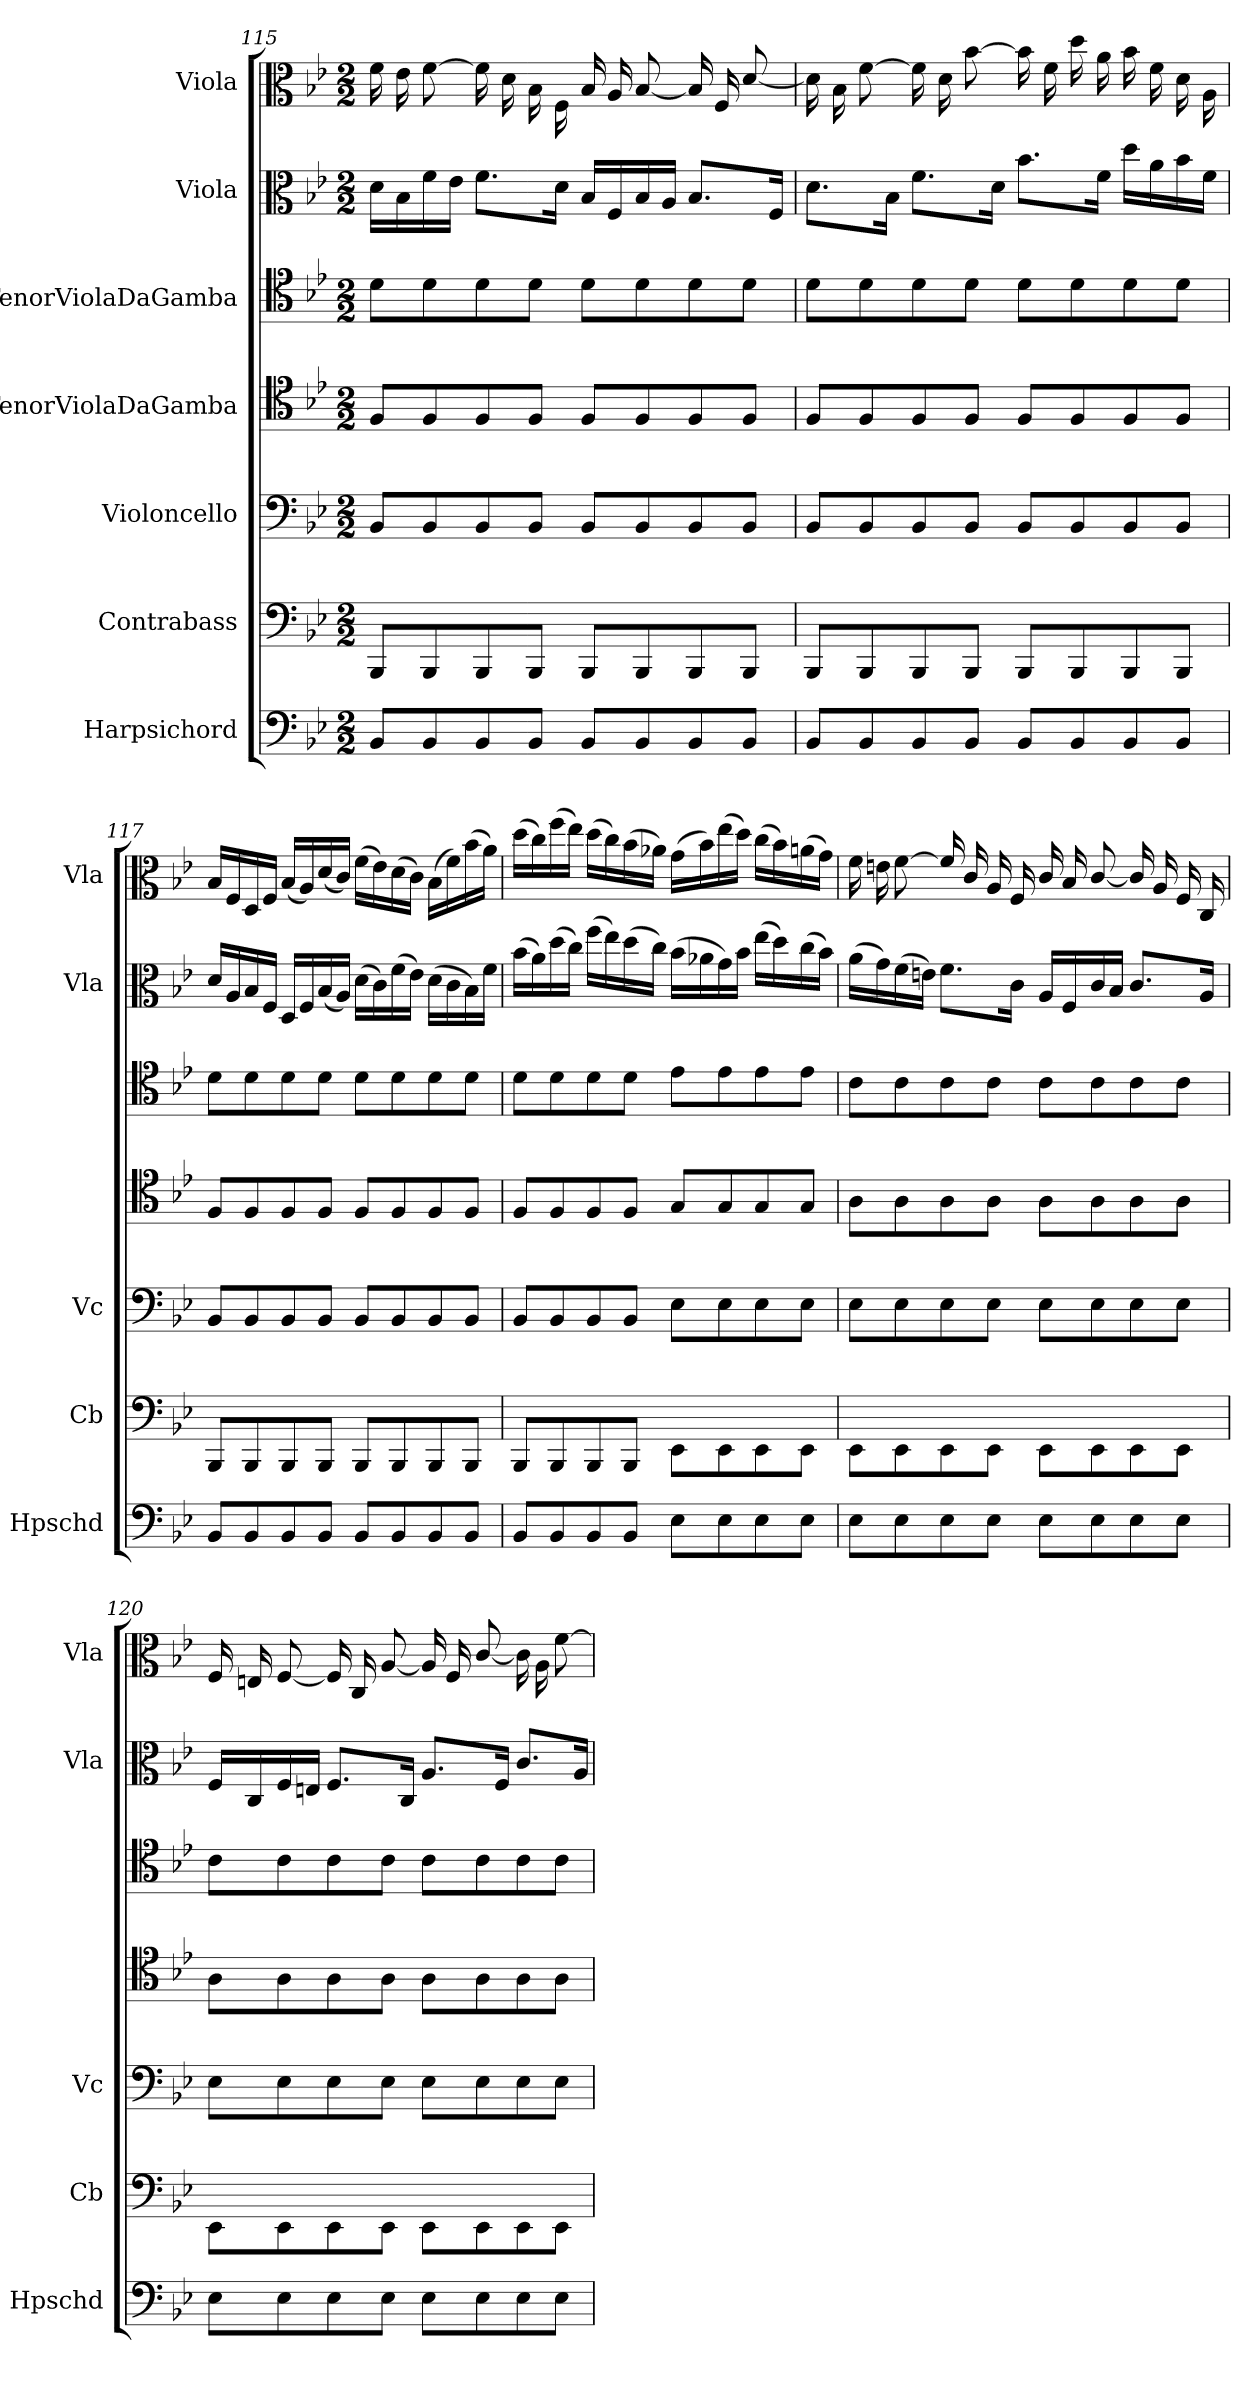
**kern	**kern	**kern	**kern	**kern	**kern	**kern
*part7	*part6	*part5	*part4	*part3	*part2	*part1
*staff7	*staff6	*staff5	*staff4	*staff3	*staff2	*staff1
*I"Harpsichord	*I"Contrabass	*I"Violoncello	*I"TenorViolaDaGamba	*I"TenorViolaDaGamba	*I"Viola	*I"Viola
*I'Hpschd	*I'Cb	*I'Vc	*	*	*I'Vla	*I'Vla
*clefF4	*clefF4	*clefF4	*clefC4	*clefC4	*clefC3	*clefC3
*k[b-e-]	*k[b-e-]	*k[b-e-]	*k[b-e-]	*k[b-e-]	*k[b-e-]	*k[b-e-]
*B-:	*B-:	*B-:	*B-:	*B-:	*B-:	*B-:
*M2/2	*M2/2	*M2/2	*M2/2	*M2/2	*M2/2	*M2/2
=115	=115	=115	=115	=115	=115	=115
8BB-/L	8BBB-/L	8BB-/L	8F/L	8d\L	16d\LL	16f\
.	.	.	.	.	16B-\	16e-\
8BB-/	8BBB-/	8BB-/	8F/	8d\	16f\	[8f\
.	.	.	.	.	16e-\JJ	.
8BB-/	8BBB-/	8BB-/	8F/	8d\	8.f\L	16f\]
.	.	.	.	.	.	16d\
8BB-/J	8BBB-/J	8BB-/J	8F/J	8d\J	.	16B-\
.	.	.	.	.	16d\Jk	16F\
8BB-/L	8BBB-/L	8BB-/L	8F/L	8d\L	16B-/LL	16B-/
.	.	.	.	.	16F/	16A/
8BB-/	8BBB-/	8BB-/	8F/	8d\	16B-/	[8B-/
.	.	.	.	.	16A/JJ	.
8BB-/	8BBB-/	8BB-/	8F/	8d\	8.B-/L	16B-/]
.	.	.	.	.	.	16F/
8BB-/J	8BBB-/J	8BB-/J	8F/J	8d\J	.	[8d/
.	.	.	.	.	16F/Jk	.
=116	=116	=116	=116	=116	=116	=116
8BB-/L	8BBB-/L	8BB-/L	8F/L	8d\L	8.d\L	16d\]
.	.	.	.	.	.	16B-\
8BB-/	8BBB-/	8BB-/	8F/	8d\	.	[8f\
.	.	.	.	.	16B-\Jk	.
8BB-/	8BBB-/	8BB-/	8F/	8d\	8.f\L	16f\]
.	.	.	.	.	.	16d\
8BB-/J	8BBB-/J	8BB-/J	8F/J	8d\J	.	[8b-\
.	.	.	.	.	16d\Jk	.
8BB-/L	8BBB-/L	8BB-/L	8F/L	8d\L	8.b-\L	16b-\]
.	.	.	.	.	.	16f\
8BB-/	8BBB-/	8BB-/	8F/	8d\	.	16dd\
.	.	.	.	.	16f\Jk	16a\
8BB-/	8BBB-/	8BB-/	8F/	8d\	16dd\LL	16b-\
.	.	.	.	.	16a\	16f\
8BB-/J	8BBB-/J	8BB-/J	8F/J	8d\J	16b-\	16d\
.	.	.	.	.	16f\JJ	16A\
=117	=117	=117	=117	=117	=117	=117
8BB-/L	8BBB-/L	8BB-/L	8F/L	8d\L	16d/LL	16B-/LL
.	.	.	.	.	16A/	16F/
8BB-/	8BBB-/	8BB-/	8F/	8d\	16B-/	16D/
.	.	.	.	.	16F/JJ	16F/JJ
8BB-/	8BBB-/	8BB-/	8F/	8d\	16D/LL	(16B-/LL
.	.	.	.	.	16F/	16A/)
8BB-/J	8BBB-/J	8BB-/J	8F/J	8d\J	(16B-/	(16d/
.	.	.	.	.	16A/JJ)	16c/JJ)
8BB-/L	8BBB-/L	8BB-/L	8F/L	8d\L	(16d\LL	(16f\LL
.	.	.	.	.	16c\)	16e-\)
8BB-/	8BBB-/	8BB-/	8F/	8d\	(16f\	(16d\
.	.	.	.	.	16e-\JJ)	16c\JJ)
8BB-/	8BBB-/	8BB-/	8F/	8d\	(16d\LL	(16B-\LL
.	.	.	.	.	16c\	16f\)
8BB-/J	8BBB-/J	8BB-/J	8F/J	8d\J	16B-\)	(16b-\
.	.	.	.	.	16f\JJ	16a\JJ)
=118	=118	=118	=118	=118	=118	=118
8BB-/L	8BBB-/L	8BB-/L	8F/L	8d\L	(16b-\LL	(16dd\LL
.	.	.	.	.	16a\)	16cc\)
8BB-/	8BBB-/	8BB-/	8F/	8d\	(16dd\	(16ff\
.	.	.	.	.	16cc\JJ)	16ee-\JJ)
8BB-/	8BBB-/	8BB-/	8F/	8d\	(16ff\LL	(16dd\LL
.	.	.	.	.	16ee-\)	16cc\)
8BB-/J	8BBB-/J	8BB-/J	8F/J	8d\J	(16dd\	(16b-\
.	.	.	.	.	16cc\JJ)	16a-X\JJ)
8E-\L	8EE-\L	8E-\L	8G/L	8e-\L	(16b-\LL	(16g\LL
.	.	.	.	.	16a-X\	16b-\)
8E-\	8EE-\	8E-\	8G/	8e-\	16g\)	(16ee-\
.	.	.	.	.	16b-\JJ	16dd\JJ)
8E-\	8EE-\	8E-\	8G/	8e-\	(16ee-\LL	(16cc\LL
.	.	.	.	.	16dd\)	16b-\)
8E-\J	8EE-\J	8E-\J	8G/J	8e-\J	(16cc\	(16an\
.	.	.	.	.	16b-\JJ)	16g\JJ)
=119	=119	=119	=119	=119	=119	=119
8E-\L	8EE-\L	8E-\L	8A\L	8c\L	(16a\LL	16f\
.	.	.	.	.	16g\)	16en\
8E-\	8EE-\	8E-\	8A\	8c\	(16f\	[8f\
.	.	.	.	.	16en\JJ)	.
8E-\	8EE-\	8E-\	8A\	8c\	8.f\L	16f/]
.	.	.	.	.	.	16c/
8E-\J	8EE-\J	8E-\J	8A\J	8c\J	.	16A/
.	.	.	.	.	16c\Jk	16F/
8E-\L	8EE-\L	8E-\L	8A\L	8c\L	16A/LL	16c/
.	.	.	.	.	16F/	16B-/
8E-\	8EE-\	8E-\	8A\	8c\	16c/	[8c/
.	.	.	.	.	16B-/JJ	.
8E-\	8EE-\	8E-\	8A\	8c\	8.c/L	16c/]
.	.	.	.	.	.	16A/
8E-\J	8EE-\J	8E-\J	8A\J	8c\J	.	16F/
.	.	.	.	.	16A/Jk	16C/
=120	=120	=120	=120	=120	=120	=120
8E-\L	8EE-\L	8E-\L	8A\L	8c\L	16F/LL	16F/
.	.	.	.	.	16C/	16En/
8E-\	8EE-\	8E-\	8A\	8c\	16F/	[8F/
.	.	.	.	.	16En/JJ	.
8E-\	8EE-\	8E-\	8A\	8c\	8.F/L	16F/]
.	.	.	.	.	.	16C/
8E-\J	8EE-\J	8E-\J	8A\J	8c\J	.	[8A/
.	.	.	.	.	16C/Jk	.
8E-\L	8EE-\L	8E-\L	8A\L	8c\L	8.A/L	16A/]
.	.	.	.	.	.	16F/
8E-\	8EE-\	8E-\	8A\	8c\	.	[8c/
.	.	.	.	.	16F/Jk	.
8E-\	8EE-\	8E-\	8A\	8c\	8.c/L	16c\]
.	.	.	.	.	.	16A\
8E-\J	8EE-\J	8E-\J	8A\J	8c\J	.	[8f\
.	.	.	.	.	16A/Jk	.
=	=	=	=	=	=	=
*-	*-	*-	*-	*-	*-	*-
